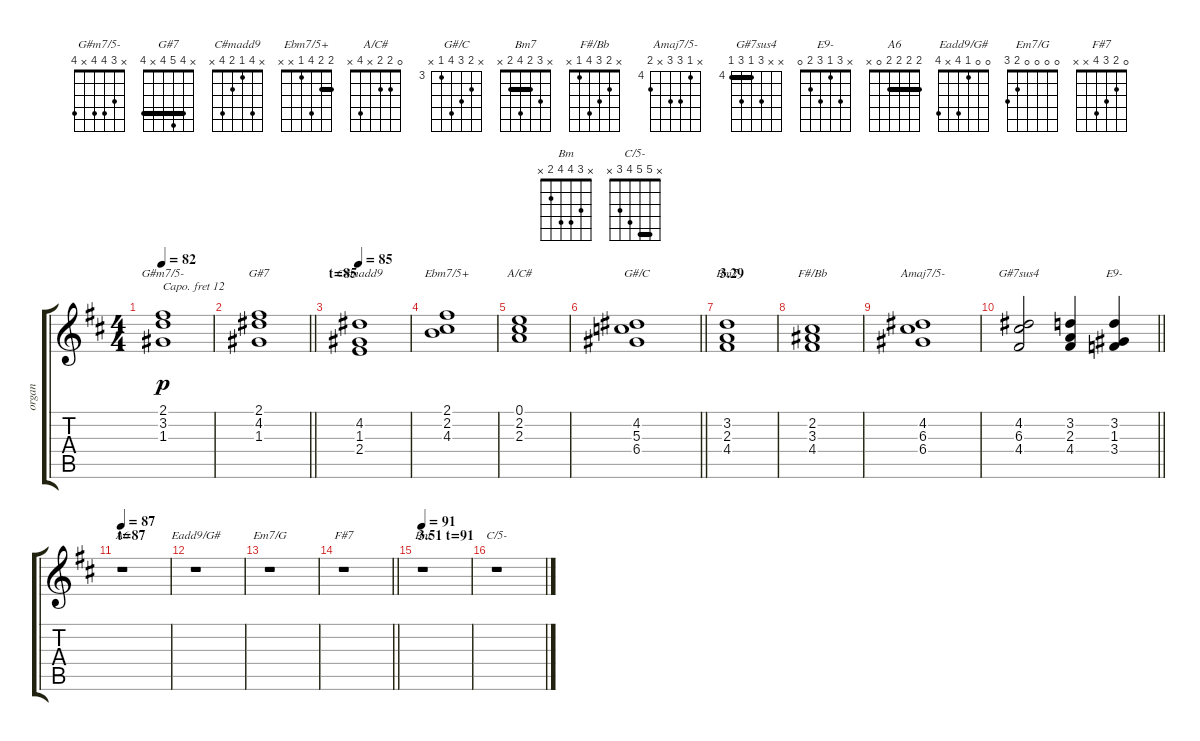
\track ("organ" "organ") {instrument percussiveorgan}
\staff {score tabs}
\capo 12
\tuning (E4 B3 G3 D3 A2 E2) {hide}
\chord ("G#m7/5-" x 3 4 4 x 4)
\chord ("G#7" x 4 5 4 x 4) {barre 4}
\chord ("C#madd9" x 4 1 2 4 x)
\chord ("Ebm7/5+" 2 2 4 1 x x) {barre 2}
\chord ("A/C#" 0 2 2 x 4 x)
\chord ("G#/C" x 4 5 6 3 x) {firstfret 3}
\chord ("Bm7" x 3 2 4 2 x) {barre 2}
\chord ("F#/Bb" x 2 3 4 1 x)
\chord ("Amaj7/5-" x 4 6 6 x 5) {firstfret 4}
\chord ("G#7sus4" x x 6 4 6 4) {firstfret 4 barre 4}
\chord ("E9-" x 3 1 3 2 0)
\chord ("A6" 2 2 2 2 0 x) {barre 2}
\chord ("Eadd9/G#" 0 0 1 4 x 4)
\chord ("Em7/G" 0 0 0 0 2 3)
\chord ("F#7" 0 2 3 4 x x)
\chord ("Bm" x 3 4 4 2 x)
\chord ("C/5-" x 5 5 4 3 x) {barre 5}
\ts (4 4)
\tempo 82
\clef g2
\ks d
(2.1 3.2 1.3).1{ch "G#m7/5-" dy p} |
\barLineRight lightlight
(2.1 4.2 1.3).1{ch "G#7"} |
\section ("" "t=85")
\tempo 85
(4.2 1.3 2.4).1{ch "C#madd9"} |
(2.1 2.2 4.3).1{ch "Ebm7/5+"} |
(0.1 2.2 2.3).1{ch "A/C#"} |
\barLineRight lightlight
(4.2 5.3 6.4).1{ch "G#/C"} |
\section ("" "3.29")
(3.2 2.3 4.4).1{ch "Bm7"} |
(2.2 3.3 4.4).1{ch "F#/Bb"} |
(4.2 6.3 6.4).1{ch "Amaj7/5-"} |
\barLineRight lightlight
(4.2 6.3 4.4).2{ch "G#7sus4"} (3.2 2.3 4.4).4 (3.2 1.3 3.4).4{ch "E9-"} |
\section ("" "t=87")
\tempo 87
r.1{ch "A6"} |
r.1{ch "Eadd9/G#"} |
r.1{ch "Em7/G"} |
\barLineRight lightlight
r.1{ch "F#7"} |
\section ("" "3.51 t=91")
\tempo 91
r.1{ch "Bm"} |
r.1{ch "C/5-"}
